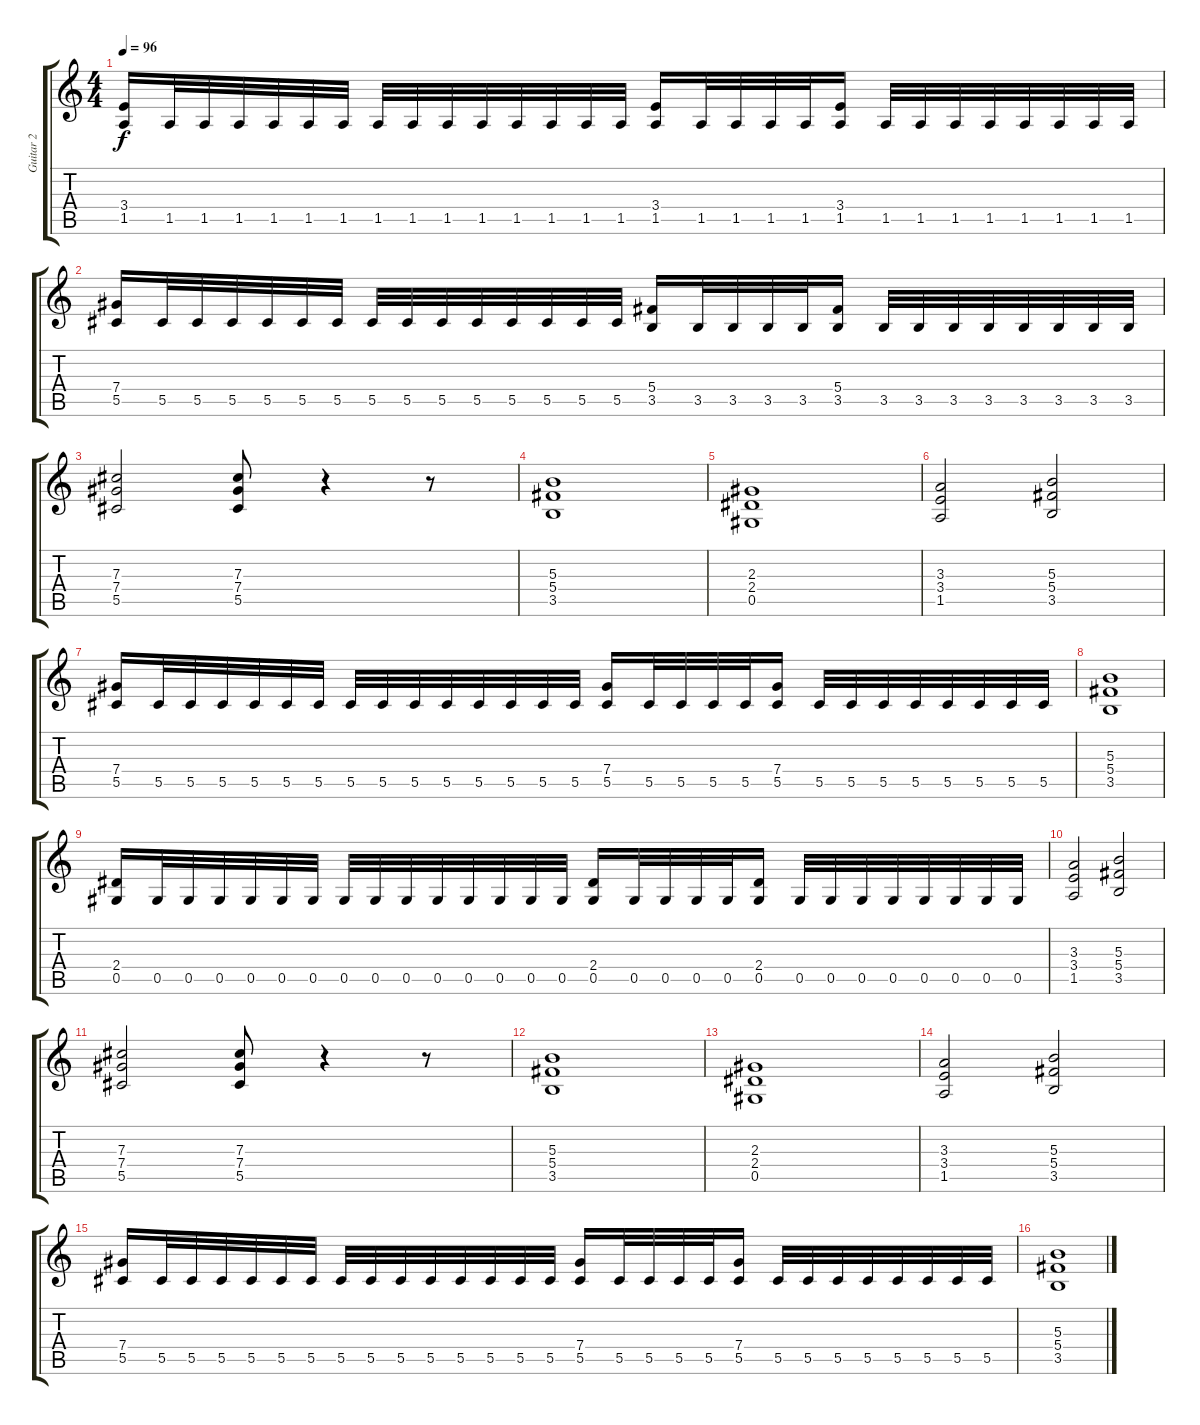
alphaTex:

\track ("Guitar 2" "Guitar 2") {instrument distortionguitar}
\staff {score tabs}
\tuning (Eb4 Bb3 Gb3 Db3 Ab2 Eb2) {hide}
\ts (4 4)
\tempo 96
\clef g2
\ks c
(3.4 1.5).16{dy f} 1.5.32 1.5.32 1.5.32 1.5.32 1.5.32 1.5.32 1.5.32 1.5.32 1.5.32 1.5.32 1.5.32 1.5.32 1.5.32 1.5.32 (3.4 1.5).16 1.5.32 1.5.32 1.5.32 1.5.32 (3.4 1.5).16 1.5.32 1.5.32 1.5.32 1.5.32 1.5.32 1.5.32 1.5.32 1.5.32 |
(7.4 5.5).16 5.5.32 5.5.32 5.5.32 5.5.32 5.5.32 5.5.32 5.5.32 5.5.32 5.5.32 5.5.32 5.5.32 5.5.32 5.5.32 5.5.32 (5.4 3.5).16 3.5.32 3.5.32 3.5.32 3.5.32 (5.4 3.5).16 3.5.32 3.5.32 3.5.32 3.5.32 3.5.32 3.5.32 3.5.32 3.5.32 |
\section ("" "")
(7.3 7.4 5.5).2 (7.3 7.4 5.5).8 r.4 r.8 |
(5.3 5.4 3.5).1 |
(2.3 2.4 0.5).1 |
(3.3 3.4 1.5).2 (5.3 5.4 3.5).2 |
(7.4 5.5).16 5.5.32 5.5.32 5.5.32 5.5.32 5.5.32 5.5.32 5.5.32 5.5.32 5.5.32 5.5.32 5.5.32 5.5.32 5.5.32 5.5.32 (7.4 5.5).16 5.5.32 5.5.32 5.5.32 5.5.32 (7.4 5.5).16 5.5.32 5.5.32 5.5.32 5.5.32 5.5.32 5.5.32 5.5.32 5.5.32 |
(5.3 5.4 3.5).1 |
(2.4 0.5).16 0.5.32 0.5.32 0.5.32 0.5.32 0.5.32 0.5.32 0.5.32 0.5.32 0.5.32 0.5.32 0.5.32 0.5.32 0.5.32 0.5.32 (2.4 0.5).16 0.5.32 0.5.32 0.5.32 0.5.32 (2.4 0.5).16 0.5.32 0.5.32 0.5.32 0.5.32 0.5.32 0.5.32 0.5.32 0.5.32 |
(3.3 3.4 1.5).2 (5.3 5.4 3.5).2 |
(7.3 7.4 5.5).2 (7.3 7.4 5.5).8 r.4 r.8 |
(5.3 5.4 3.5).1 |
(2.3 2.4 0.5).1 |
(3.3 3.4 1.5).2 (5.3 5.4 3.5).2 |
(7.4 5.5).16 5.5.32 5.5.32 5.5.32 5.5.32 5.5.32 5.5.32 5.5.32 5.5.32 5.5.32 5.5.32 5.5.32 5.5.32 5.5.32 5.5.32 (7.4 5.5).16 5.5.32 5.5.32 5.5.32 5.5.32 (7.4 5.5).16 5.5.32 5.5.32 5.5.32 5.5.32 5.5.32 5.5.32 5.5.32 5.5.32 |
(5.3 5.4 3.5).1
